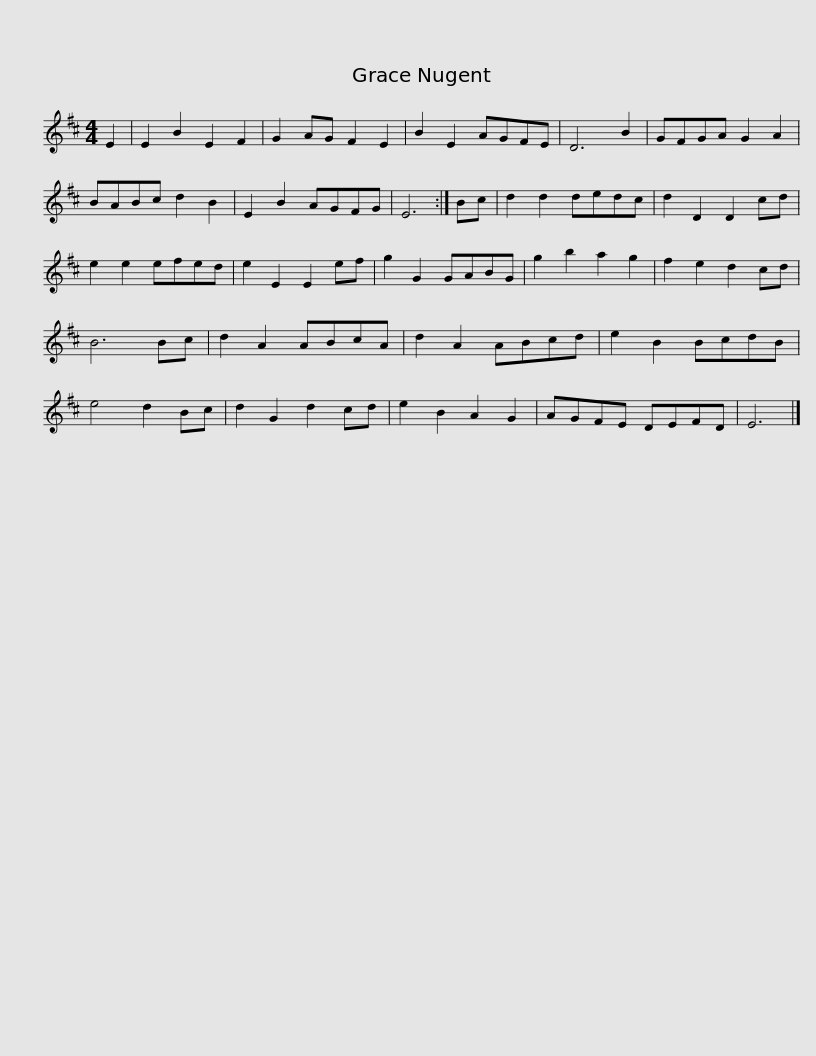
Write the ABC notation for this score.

X:1
L:1/8
M:4/4
I:linebreak $
K:D
V:1 treble
V:1
 E2 | E2 B2 E2 F2 | G2 AG F2 E2 | B2 E2 AGFE | D6 B2 | %5
 GFGA G2 A2 | BABc d2 B2 | E2 B2 AGFG | E6 :| Bc |$ %10
 d2 d2 dedc | d2 D2 D2 cd | e2 e2 efed | e2 E2 E2 ef | g2 G2 GABG | %15
 g2 b2 a2 g2 | f2 e2 d2 cd | B6 Bc |$ d2 A2 ABcA | d2 A2 ABcd | %20
 e2 B2 BcdB | e4 d2 Bc | d2 G2 d2 cd | e2 B2 A2 G2 | AGFE DEFD | %25
 E6 |] %26
